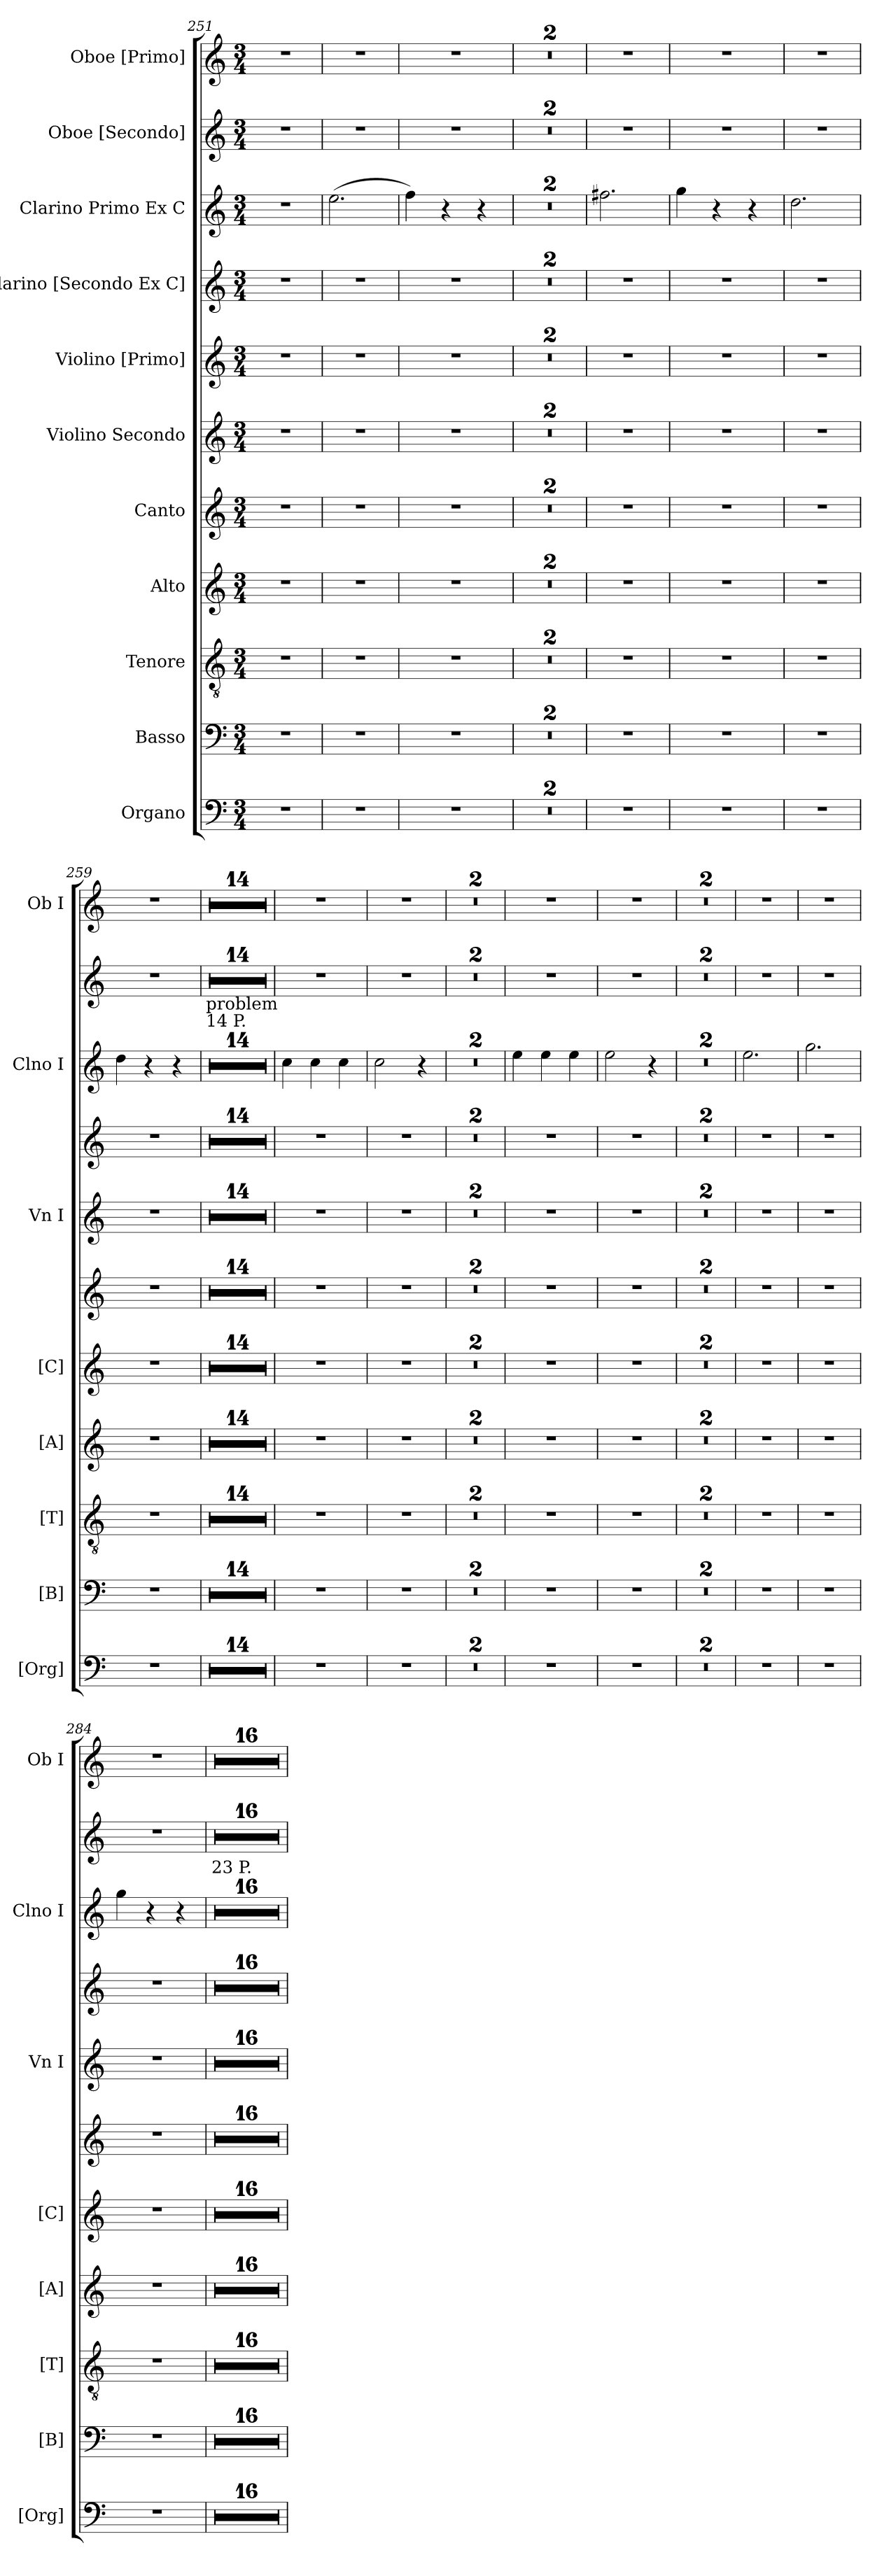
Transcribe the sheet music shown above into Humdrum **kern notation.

**kern	**kern	**kern	**kern	**kern	**kern	**kern	**kern	**kern	**kern	**kern
*part11	*part10	*part9	*part8	*part7	*part6	*part5	*part4	*part3	*part2	*part1
*staff11	*staff10	*staff9	*staff8	*staff7	*staff6	*staff5	*staff4	*staff3	*staff2	*staff1
*I"Organo	*I"Basso	*I"Tenore	*I"Alto	*I"Canto	*I"Violino Secondo	*I"Violino [Primo]	*I"Clarino [Secondo Ex C]	*I"Clarino Primo Ex C	*I"Oboe [Secondo]	*I"Oboe [Primo]
*I'[Org]	*I'[B]	*I'[T]	*I'[A]	*I'[C]	*	*I'Vn I	*	*I'Clno I	*	*I'Ob I
*clefF4	*clefF4	*clefGv2	*clefG2	*clefG2	*clefG2	*clefG2	*clefG2	*clefG2	*clefG2	*clefG2
*k[]	*k[]	*k[]	*k[]	*k[]	*k[]	*k[]	*k[]	*k[]	*k[]	*k[]
*C:	*C:	*C:	*C:	*C:	*C:	*C:	*C:	*C:	*C:	*C:
*M3/4	*M3/4	*M3/4	*M3/4	*M3/4	*M3/4	*M3/4	*M3/4	*M3/4	*M3/4	*M3/4
=251	=251	=251	=251	=251	=251	=251	=251	=251	=251	=251
2.r	2.r	2.r	2.r	2.r	2.r	2.r	2.r	2.r	2.r	2.r
=252	=252	=252	=252	=252	=252	=252	=252	=252	=252	=252
2.r	2.r	2.r	2.r	2.r	2.r	2.r	2.r	(>2.ee	2.r	2.r
=253	=253	=253	=253	=253	=253	=253	=253	=253	=253	=253
2.r	2.r	2.r	2.r	2.r	2.r	2.r	2.r	4ff)	2.r	2.r
.	.	.	.	.	.	.	.	4r	.	.
.	.	.	.	.	.	.	.	4r	.	.
=254	=254	=254	=254	=254	=254	=254	=254	=254	=254	=254
2.r	2.r	2.r	2.r	2.r	2.r	2.r	2.r	2.r	2.r	2.r
=255	=255	=255	=255	=255	=255	=255	=255	=255	=255	=255
2.r	2.r	2.r	2.r	2.r	2.r	2.r	2.r	2.r	2.r	2.r
=256	=256	=256	=256	=256	=256	=256	=256	=256	=256	=256
2.r	2.r	2.r	2.r	2.r	2.r	2.r	2.r	2.ff#X	2.r	2.r
=257	=257	=257	=257	=257	=257	=257	=257	=257	=257	=257
2.r	2.r	2.r	2.r	2.r	2.r	2.r	2.r	4gg	2.r	2.r
.	.	.	.	.	.	.	.	4r	.	.
.	.	.	.	.	.	.	.	4r	.	.
=258	=258	=258	=258	=258	=258	=258	=258	=258	=258	=258
2.r	2.r	2.r	2.r	2.r	2.r	2.r	2.r	2.dd	2.r	2.r
=259	=259	=259	=259	=259	=259	=259	=259	=259	=259	=259
2.r	2.r	2.r	2.r	2.r	2.r	2.r	2.r	4dd	2.r	2.r
.	.	.	.	.	.	.	.	4r	.	.
.	.	.	.	.	.	.	.	4r	.	.
=260	=260	=260	=260	=260	=260	=260	=260	=260	=260	=260
!	!	!	!	!	!	!	!	!LO:TX:a:t=14 P.	!	!
!	!	!	!	!	!	!	!	!LO:TX:a:t=problem	!	!
2.ryy	2.ryy	2.ryy	2.ryy	2.ryy	2.ryy	2.ryy	2.ryy	2.ryy	2.ryy	2.ryy
=261	=261	=261	=261	=261	=261	=261	=261	=261	=261	=261
2.r	2.r	2.r	2.r	2.r	2.r	2.r	2.r	2.r	2.r	2.r
=262	=262	=262	=262	=262	=262	=262	=262	=262	=262	=262
2.r	2.r	2.r	2.r	2.r	2.r	2.r	2.r	2.r	2.r	2.r
=263	=263	=263	=263	=263	=263	=263	=263	=263	=263	=263
2.r	2.r	2.r	2.r	2.r	2.r	2.r	2.r	2.r	2.r	2.r
=264	=264	=264	=264	=264	=264	=264	=264	=264	=264	=264
2.r	2.r	2.r	2.r	2.r	2.r	2.r	2.r	2.r	2.r	2.r
=265	=265	=265	=265	=265	=265	=265	=265	=265	=265	=265
2.r	2.r	2.r	2.r	2.r	2.r	2.r	2.r	2.r	2.r	2.r
=266	=266	=266	=266	=266	=266	=266	=266	=266	=266	=266
2.r	2.r	2.r	2.r	2.r	2.r	2.r	2.r	2.r	2.r	2.r
=267	=267	=267	=267	=267	=267	=267	=267	=267	=267	=267
2.r	2.r	2.r	2.r	2.r	2.r	2.r	2.r	2.r	2.r	2.r
=268	=268	=268	=268	=268	=268	=268	=268	=268	=268	=268
2.r	2.r	2.r	2.r	2.r	2.r	2.r	2.r	2.r	2.r	2.r
=269	=269	=269	=269	=269	=269	=269	=269	=269	=269	=269
2.r	2.r	2.r	2.r	2.r	2.r	2.r	2.r	2.r	2.r	2.r
=270	=270	=270	=270	=270	=270	=270	=270	=270	=270	=270
2.r	2.r	2.r	2.r	2.r	2.r	2.r	2.r	2.r	2.r	2.r
=271	=271	=271	=271	=271	=271	=271	=271	=271	=271	=271
2.r	2.r	2.r	2.r	2.r	2.r	2.r	2.r	2.r	2.r	2.r
=272	=272	=272	=272	=272	=272	=272	=272	=272	=272	=272
2.r	2.r	2.r	2.r	2.r	2.r	2.r	2.r	2.r	2.r	2.r
=273	=273	=273	=273	=273	=273	=273	=273	=273	=273	=273
2.r	2.r	2.r	2.r	2.r	2.r	2.r	2.r	2.r	2.r	2.r
=274	=274	=274	=274	=274	=274	=274	=274	=274	=274	=274
2.r	2.r	2.r	2.r	2.r	2.r	2.r	2.r	4cc	2.r	2.r
.	.	.	.	.	.	.	.	4cc	.	.
.	.	.	.	.	.	.	.	4cc	.	.
=275	=275	=275	=275	=275	=275	=275	=275	=275	=275	=275
2.r	2.r	2.r	2.r	2.r	2.r	2.r	2.r	2cc	2.r	2.r
.	.	.	.	.	.	.	.	4r	.	.
=276	=276	=276	=276	=276	=276	=276	=276	=276	=276	=276
2.r	2.r	2.r	2.r	2.r	2.r	2.r	2.r	2.r	2.r	2.r
=277	=277	=277	=277	=277	=277	=277	=277	=277	=277	=277
2.r	2.r	2.r	2.r	2.r	2.r	2.r	2.r	2.r	2.r	2.r
=278	=278	=278	=278	=278	=278	=278	=278	=278	=278	=278
2.r	2.r	2.r	2.r	2.r	2.r	2.r	2.r	4ee	2.r	2.r
.	.	.	.	.	.	.	.	4ee	.	.
.	.	.	.	.	.	.	.	4ee	.	.
=279	=279	=279	=279	=279	=279	=279	=279	=279	=279	=279
2.r	2.r	2.r	2.r	2.r	2.r	2.r	2.r	2ee	2.r	2.r
.	.	.	.	.	.	.	.	4r	.	.
=280	=280	=280	=280	=280	=280	=280	=280	=280	=280	=280
2.r	2.r	2.r	2.r	2.r	2.r	2.r	2.r	2.r	2.r	2.r
=281	=281	=281	=281	=281	=281	=281	=281	=281	=281	=281
2.r	2.r	2.r	2.r	2.r	2.r	2.r	2.r	2.r	2.r	2.r
=282	=282	=282	=282	=282	=282	=282	=282	=282	=282	=282
2.r	2.r	2.r	2.r	2.r	2.r	2.r	2.r	2.ee	2.r	2.r
=283	=283	=283	=283	=283	=283	=283	=283	=283	=283	=283
2.r	2.r	2.r	2.r	2.r	2.r	2.r	2.r	2.gg	2.r	2.r
=284	=284	=284	=284	=284	=284	=284	=284	=284	=284	=284
2.r	2.r	2.r	2.r	2.r	2.r	2.r	2.r	4gg	2.r	2.r
.	.	.	.	.	.	.	.	4r	.	.
.	.	.	.	.	.	.	.	4r	.	.
=285	=285	=285	=285	=285	=285	=285	=285	=285	=285	=285
!	!	!	!	!	!	!	!	!LO:TX:a:t=23 P.	!	!
2.r	2.r	2.r	2.r	2.r	2.r	2.r	2.r	2.r	2.r	2.r
=286	=286	=286	=286	=286	=286	=286	=286	=286	=286	=286
2.r	2.r	2.r	2.r	2.r	2.r	2.r	2.r	2.r	2.r	2.r
=287	=287	=287	=287	=287	=287	=287	=287	=287	=287	=287
2.r	2.r	2.r	2.r	2.r	2.r	2.r	2.r	2.r	2.r	2.r
=288	=288	=288	=288	=288	=288	=288	=288	=288	=288	=288
2.r	2.r	2.r	2.r	2.r	2.r	2.r	2.r	2.r	2.r	2.r
=289	=289	=289	=289	=289	=289	=289	=289	=289	=289	=289
2.r	2.r	2.r	2.r	2.r	2.r	2.r	2.r	2.r	2.r	2.r
=290	=290	=290	=290	=290	=290	=290	=290	=290	=290	=290
2.r	2.r	2.r	2.r	2.r	2.r	2.r	2.r	2.r	2.r	2.r
=291	=291	=291	=291	=291	=291	=291	=291	=291	=291	=291
2.r	2.r	2.r	2.r	2.r	2.r	2.r	2.r	2.r	2.r	2.r
=292	=292	=292	=292	=292	=292	=292	=292	=292	=292	=292
2.r	2.r	2.r	2.r	2.r	2.r	2.r	2.r	2.r	2.r	2.r
=293	=293	=293	=293	=293	=293	=293	=293	=293	=293	=293
2.r	2.r	2.r	2.r	2.r	2.r	2.r	2.r	2.r	2.r	2.r
=294	=294	=294	=294	=294	=294	=294	=294	=294	=294	=294
2.r	2.r	2.r	2.r	2.r	2.r	2.r	2.r	2.r	2.r	2.r
=295	=295	=295	=295	=295	=295	=295	=295	=295	=295	=295
2.r	2.r	2.r	2.r	2.r	2.r	2.r	2.r	2.r	2.r	2.r
=296	=296	=296	=296	=296	=296	=296	=296	=296	=296	=296
2.r	2.r	2.r	2.r	2.r	2.r	2.r	2.r	2.r	2.r	2.r
=297	=297	=297	=297	=297	=297	=297	=297	=297	=297	=297
2.r	2.r	2.r	2.r	2.r	2.r	2.r	2.r	2.r	2.r	2.r
=298	=298	=298	=298	=298	=298	=298	=298	=298	=298	=298
2.r	2.r	2.r	2.r	2.r	2.r	2.r	2.r	2.r	2.r	2.r
=299	=299	=299	=299	=299	=299	=299	=299	=299	=299	=299
2.r	2.r	2.r	2.r	2.r	2.r	2.r	2.r	2.r	2.r	2.r
=300	=300	=300	=300	=300	=300	=300	=300	=300	=300	=300
2.r	2.r	2.r	2.r	2.r	2.r	2.r	2.r	2.r	2.r	2.r
=	=	=	=	=	=	=	=	=	=	=
*-	*-	*-	*-	*-	*-	*-	*-	*-	*-	*-
